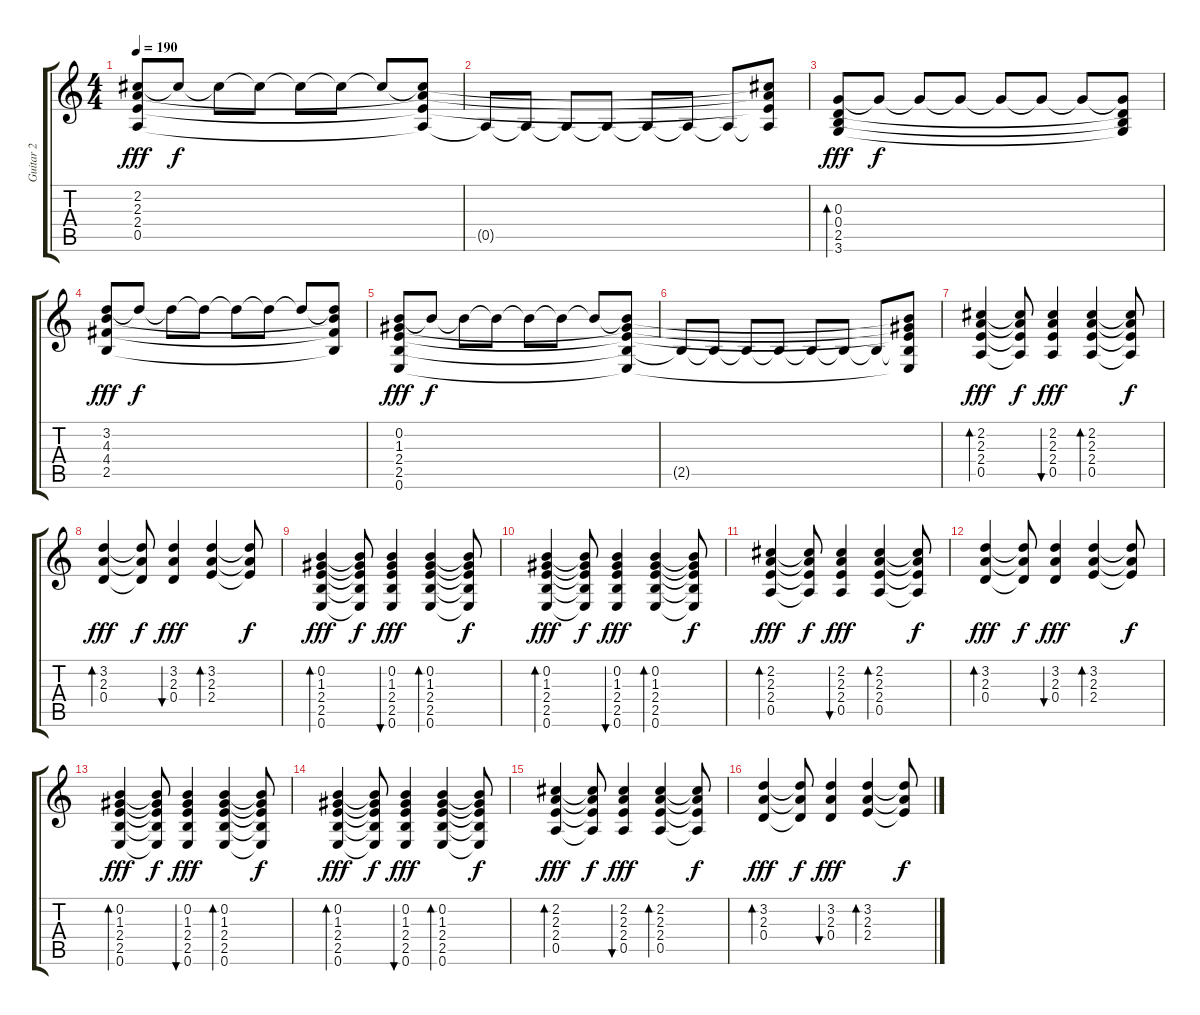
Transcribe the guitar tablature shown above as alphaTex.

\track ("Guitar 2" "Guitar 2") {instrument acousticguitarsteel}
\staff {score tabs}
\tuning (E4 B3 G3 D3 A2 E2) {hide}
\ts (4 4)
\tempo 190
\clef g2
\ks c
(2.2 2.3 2.4 0.5).8{dy fff} 2.2{t}.8{dy f} 2.2{t}.8 2.2{t}.8 2.2{t}.8 2.2{t}.8 2.2{t}.8 (2.2{t} 2.3{t} 2.4{t} 0.5{t}).8 |
0.5{t}.8 0.5{t}.8 0.5{t}.8 0.5{t}.8 0.5{t}.8 0.5{t}.8 0.5{t}.8 (2.2{t} 2.3{t} 2.4{t} 0.5{t}).8 |
(0.3 0.4 2.5 3.6).8{bd 120 dy fff} 0.3{t}.8{dy f} 0.3{t}.8 0.3{t}.8 0.3{t}.8 0.3{t}.8 0.3{t}.8 (0.3{t} 0.4{t} 2.5{t} 3.6{t}).8 |
(3.2 4.3 4.4 2.5).8{dy fff} 3.2{t}.8{dy f} 3.2{t}.8 3.2{t}.8 3.2{t}.8 3.2{t}.8 3.2{t}.8 (3.2{t} 4.3{t} 4.4{t} 2.5{t}).8 |
(0.2 1.3 2.4 2.5 0.6).8{dy fff} 0.2{t}.8{dy f} 0.2{t}.8 0.2{t}.8 0.2{t}.8 0.2{t}.8 0.2{t}.8 (0.2{t} 1.3{t} 2.4{t} 2.5{t} 0.6{t}).8 |
2.5{t}.8 2.5{t}.8 2.5{t}.8 2.5{t}.8 2.5{t}.8 2.5{t}.8 2.5{t}.8 (0.2{t} 1.3{t} 2.4{t} 2.5{t} 0.6{t}).8 |
(2.2 2.3 2.4 0.5).4{bd 60 dy fff} (2.2{t} 2.3{t} 2.4{t} 0.5{t}).8{dy f} (2.2 2.3 2.4 0.5).4{bu 60 dy fff} (2.2 2.3 2.4 0.5).4{bd 60} (2.2{t} 2.3{t} 2.4{t} 0.5{t}).8{dy f} |
(3.2 2.3 0.4).4{bd 60 dy fff} (3.2{t} 2.3{t} 0.4{t}).8{dy f} (3.2 2.3 0.4).4{bu 60 dy fff} (3.2 2.3 2.4).4{bd 60} (3.2{t} 2.3{t} 2.4{t}).8{dy f} |
(0.2 1.3 2.4 2.5 0.6).4{bd 60 dy fff} (0.2{t} 1.3{t} 2.4{t} 2.5{t} 0.6{t}).8{dy f} (0.2 1.3 2.4 2.5 0.6).4{bu 60 dy fff} (0.2 1.3 2.4 2.5 0.6).4{bd 60} (0.2{t} 1.3{t} 2.4{t} 2.5{t} 0.6{t}).8{dy f} |
(0.2 1.3 2.4 2.5 0.6).4{bd 60 dy fff} (0.2{t} 1.3{t} 2.4{t} 2.5{t} 0.6{t}).8{dy f} (0.2 1.3 2.4 2.5 0.6).4{bu 60 dy fff} (0.2 1.3 2.4 2.5 0.6).4{bd 60} (0.2{t} 1.3{t} 2.4{t} 2.5{t} 0.6{t}).8{dy f} |
(2.2 2.3 2.4 0.5).4{bd 60 dy fff} (2.2{t} 2.3{t} 2.4{t} 0.5{t}).8{dy f} (2.2 2.3 2.4 0.5).4{bu 60 dy fff} (2.2 2.3 2.4 0.5).4{bd 60} (2.2{t} 2.3{t} 2.4{t} 0.5{t}).8{dy f} |
(3.2 2.3 0.4).4{bd 60 dy fff} (3.2{t} 2.3{t} 0.4{t}).8{dy f} (3.2 2.3 0.4).4{bu 60 dy fff} (3.2 2.3 2.4).4{bd 60} (3.2{t} 2.3{t} 2.4{t}).8{dy f} |
(0.2 1.3 2.4 2.5 0.6).4{bd 60 dy fff} (0.2{t} 1.3{t} 2.4{t} 2.5{t} 0.6{t}).8{dy f} (0.2 1.3 2.4 2.5 0.6).4{bu 60 dy fff} (0.2 1.3 2.4 2.5 0.6).4{bd 60} (0.2{t} 1.3{t} 2.4{t} 2.5{t} 0.6{t}).8{dy f} |
(0.2 1.3 2.4 2.5 0.6).4{bd 60 dy fff} (0.2{t} 1.3{t} 2.4{t} 2.5{t} 0.6{t}).8{dy f} (0.2 1.3 2.4 2.5 0.6).4{bu 60 dy fff} (0.2 1.3 2.4 2.5 0.6).4{bd 60} (0.2{t} 1.3{t} 2.4{t} 2.5{t} 0.6{t}).8{dy f} |
(2.2 2.3 2.4 0.5).4{bd 60 dy fff} (2.2{t} 2.3{t} 2.4{t} 0.5{t}).8{dy f} (2.2 2.3 2.4 0.5).4{bu 60 dy fff} (2.2 2.3 2.4 0.5).4{bd 60} (2.2{t} 2.3{t} 2.4{t} 0.5{t}).8{dy f} |
(3.2 2.3 0.4).4{bd 60 dy fff} (3.2{t} 2.3{t} 0.4{t}).8{dy f} (3.2 2.3 0.4).4{bu 60 dy fff} (3.2 2.3 2.4).4{bd 60} (3.2{t} 2.3{t} 2.4{t}).8{dy f}
